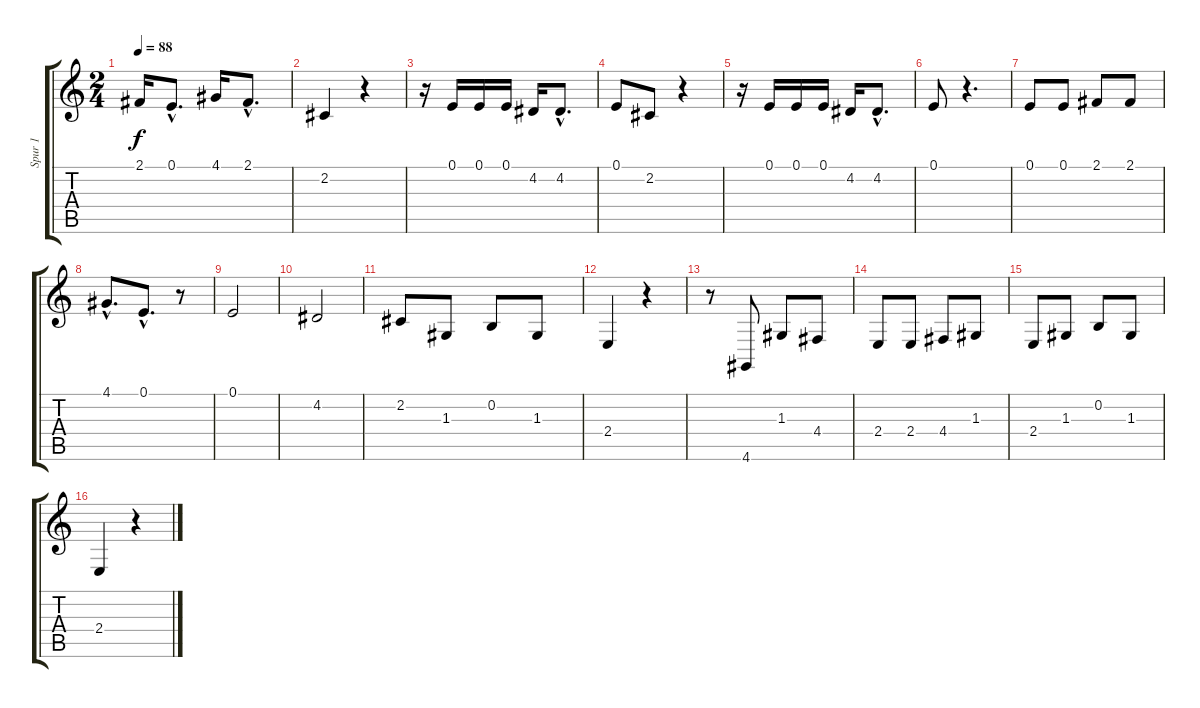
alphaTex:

\track ("Spur 1" "Spur 1") {instrument baritonesax}
\staff {score tabs}
\tuning (E4 B3 G3 D3 A2 E2) {hide}
\ts (2 4)
\tempo 88
\clef g2
\ks c
2.1.16{dy f} 0.1{hac}.8{d} 4.1.16 2.1{hac}.8{d} |
2.2.4 r.4 |
r.16 0.1.16 0.1.16 0.1.16 4.2.16 4.2{hac}.8{d} |
0.1.8 2.2.8 r.4 |
r.16 0.1.16 0.1.16 0.1.16 4.2.16 4.2{hac}.8{d} |
0.1.8 r.4{d} |
0.1.8 0.1.8 2.1.8 2.1.8 |
4.1{hac}.8{d} 0.1{hac}.8{d} r.8 |
0.1.2 |
4.2.2 |
2.2.8 1.3.8 0.2.8 1.3.8 |
2.4.4 r.4 |
r.8 4.6.8 1.3.8 4.4.8 |
2.4.8 2.4.8 4.4.8 1.3.8 |
2.4.8 1.3.8 0.2.8 1.3.8 |
2.4.4 r.4
